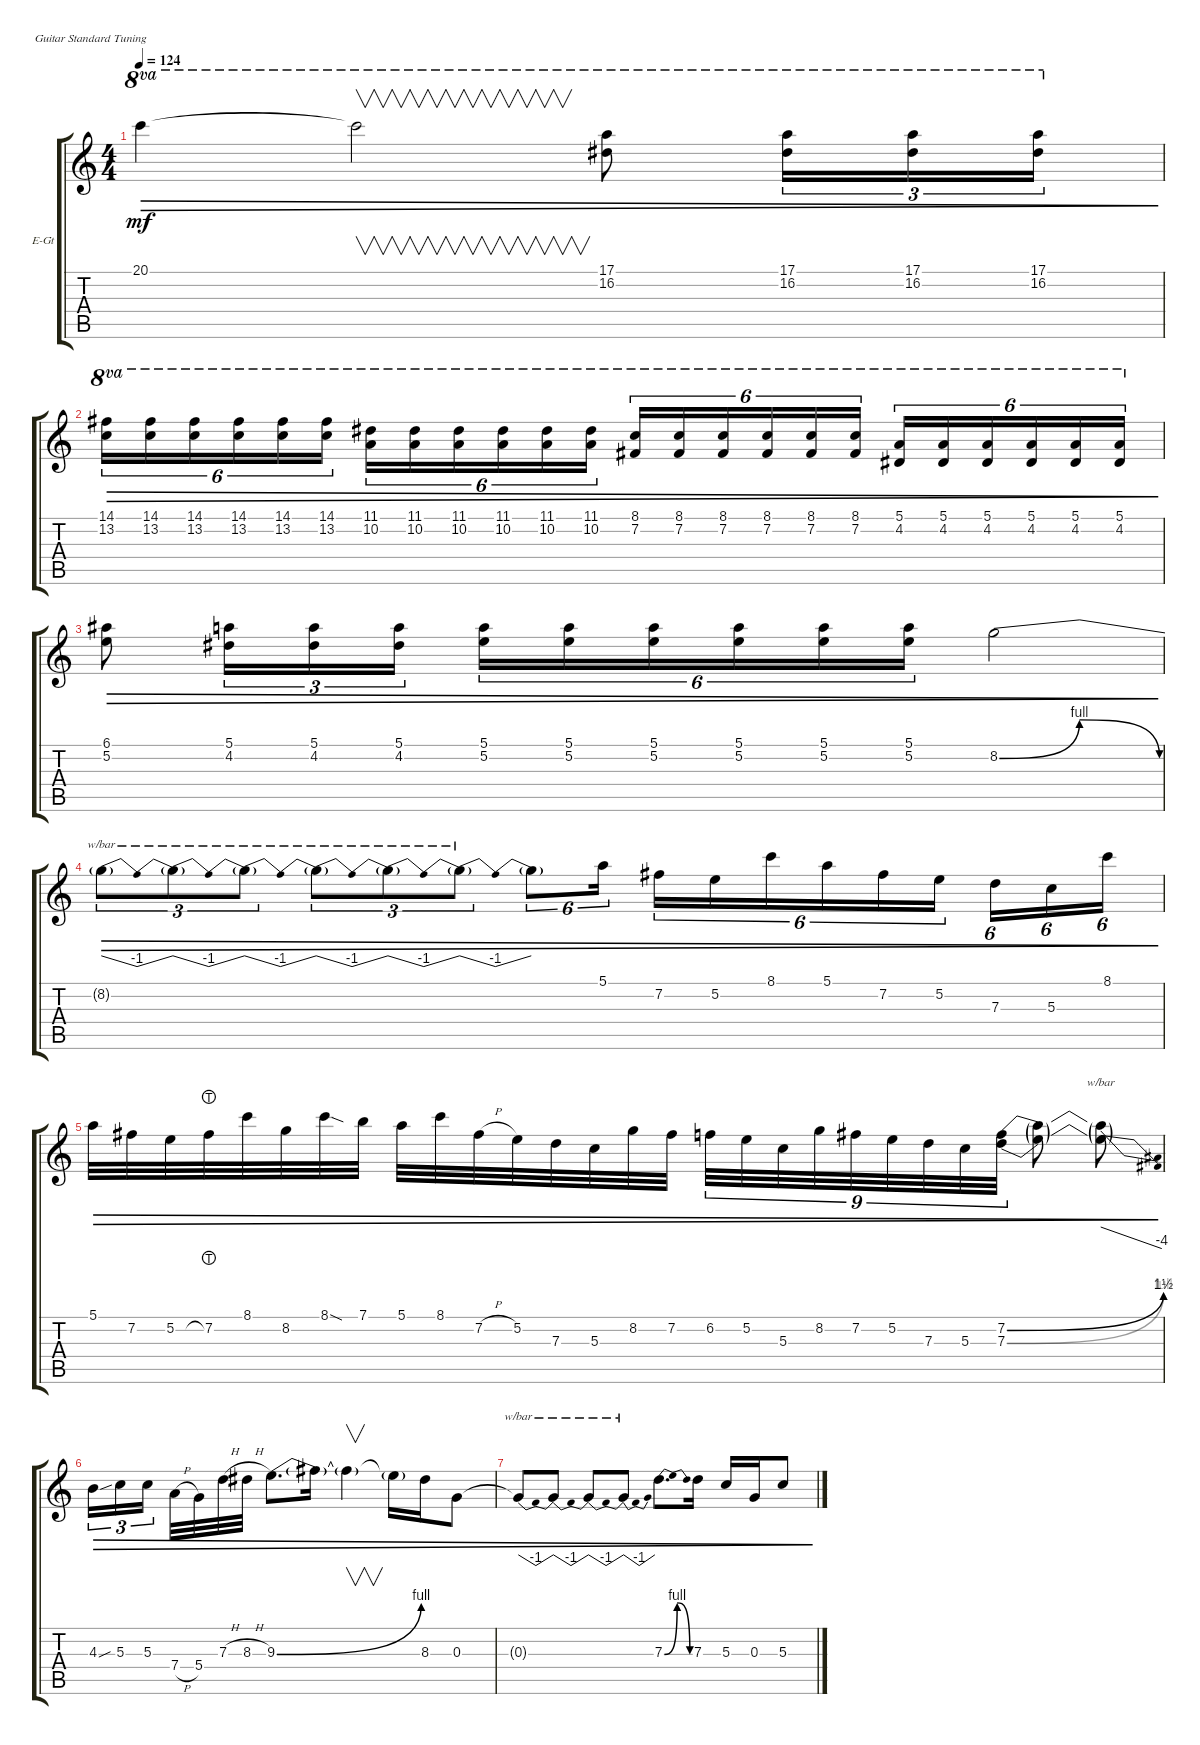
\defaultSystemsLayout 4
\bracketExtendMode groupsimilarinstruments
\firstSystemTrackNameOrientation horizontal
\otherSystemsTrackNameOrientation horizontal
\track ("VINNIE VINCENT SOLO" "E-Gt") {solo instrument distortionguitar}
\staff {score tabs}
\tuning (E4 B3 G3 D3 A2 E2)
\ts (4 4)
\tempo 124
\clef g2
\ks c
20.1{t}.4{ot 8va dec dy mf} 20.1{t}.2{v ot 8va dec} (17.1 16.2).8{ot 8va dec} (16.2 17.1).16{tu (3 2) ot 8va dec} (16.2 17.1).16{tu (3 2) ot 8va dec} (16.2 17.1).16{tu (3 2) ot 8va dec} |
(14.1 13.2).16{tu (6 4) ot 8va dec} (14.1 13.2).16{tu (6 4) ot 8va dec} (14.1 13.2).16{tu (6 4) ot 8va dec} (14.1 13.2).16{tu (6 4) ot 8va dec} (14.1 13.2).16{tu (6 4) ot 8va dec} (14.1 13.2).16{tu (6 4) ot 8va dec} (11.1 10.2).16{tu (6 4) ot 8va dec} (11.1 10.2).16{tu (6 4) ot 8va dec} (11.1 10.2).16{tu (6 4) ot 8va dec} (11.1 10.2).16{tu (6 4) ot 8va dec} (11.1 10.2).16{tu (6 4) ot 8va dec} (11.1 10.2).16{tu (6 4) ot 8va dec} (8.1 7.2).16{tu (6 4) ot 8va dec} (8.1 7.2).16{tu (6 4) ot 8va dec} (8.1 7.2).16{tu (6 4) ot 8va dec} (8.1 7.2).16{tu (6 4) ot 8va dec} (8.1 7.2).16{tu (6 4) ot 8va dec} (8.1 7.2).16{tu (6 4) ot 8va dec} (5.1 4.2).16{tu (6 4) ot 8va dec} (5.1 4.2).16{tu (6 4) ot 8va dec} (5.1 4.2).16{tu (6 4) ot 8va dec} (5.1 4.2).16{tu (6 4) ot 8va dec} (5.1 4.2).16{tu (6 4) ot 8va dec} (5.1 4.2).16{tu (6 4) ot 8va dec} |
(6.1 5.2).8{dec} (4.2 5.1).16{tu (3 2) dec} (5.1 4.2).16{tu (3 2) dec} (4.2 5.1).16{tu (3 2) dec} (5.1 5.2).16{tu (6 4) dec} (5.1 5.2).16{tu (6 4) dec} (5.1 5.2).16{tu (6 4) dec} (5.1 5.2).16{tu (6 4) dec} (5.1 5.2).16{tu (6 4) dec} (5.1 5.2).16{tu (6 4) dec} 8.2{be (bendrelease 0 0 10.2 4 58.8 4 59.4 0)}.2{dec} |
8.2{t}.8{tu (3 2) tbe (dip default 0 0 15 -4 30 0) dec} 8.2{t}.8{tu (3 2) tbe (dip default 0 0 15 -4 30 0) dec} 8.2{t}.8{tu (3 2) tbe (dip default 0 0 15 -4 30 0) dec} 8.2{t}.8{tu (3 2) tbe (dip default 0 0 15 -4 30 0) dec} 8.2{t}.8{tu (3 2) tbe (dip default 0 0 15 -4 30 0) dec} 8.2{t}.8{tu (3 2) tbe (dip default 0 0 15 -4 30 0) dec} 8.2{t}.8{tu (6 4) dec} 5.1.16{tu (6 4) dec} 7.2.16{tu (6 4) dec} 5.2.16{tu (6 4) dec} 8.1.16{tu (6 4) dec} 5.1.16{tu (6 4) dec} 7.2.16{tu (6 4) dec} 5.2.16{tu (6 4) dec} 7.3.16{tu (6 4) dec} 5.3.16{tu (6 4) dec} 8.1.16{tu (6 4) dec} |
5.1.32{dec} 7.2.32{dec} 5.2.32{dec} 7.2{lht}.32{dec} 8.1.32{dec} 8.2.32{dec} 8.1{sod}.32{dec} 7.1.32{dec} 5.1.32{dec} 8.1.32{dec} 7.2{h}.32{dec} 5.2.32{dec} 7.3.32{dec} 5.3.32{dec} 8.2.32{dec} 7.2.32{dec} 6.2.32{tu (9 8) dec} 5.2.32{tu (9 8) dec} 5.3.32{tu (9 8) dec} 8.2.32{tu (9 8) dec} 7.2.32{tu (9 8) dec} 5.2.32{tu (9 8) dec} 7.3.32{tu (9 8) dec} 5.3.32{tu (9 8) dec} (7.3{be (bend 0 0 15 4)} 7.2{be (bend 0 0 19.2 6)}).32{tu (9 8) dec} (7.3{t} 7.2{t}).8{dec} (7.3{t} 7.2{t}).8{tbe (dive default 0 0 43.8 -16) dec} |
4.3{sou}.16{tu (3 2) dec} 5.3.16{tu (3 2) dec} 5.3.16{tu (3 2) dec} 7.4{h}.32{dec} 5.4.32{dec} 7.3{h}.32{dec} 8.3{h}.32{dec} 9.3{be (bend 0 0 15 4)}.8{d dec} 9.3{t}.16{dec} 9.3{t}.4{v dec} 9.3{t}.16{dec} 8.3.16{dec} 0.3.8{dec} |
0.3{t}.8{tbe (dip default 0 0 15 -4 30 0) dec} 0.3{t}.8{tbe (dip default 0 0 15 -4 30 0) dec} 0.3{t}.8{tbe (dip default 0 0 15 -4 30 0) dec} 0.3{t}.8{tbe (dip default 0 0 15 -4 30 0) dec} 7.3{be (bendrelease 0 0 10.2 4 20.4 4 30 0)}.8{d dec} 7.3.16{dec} 5.3.16{dec} 0.3.16{dec} 5.3.8{dec}
